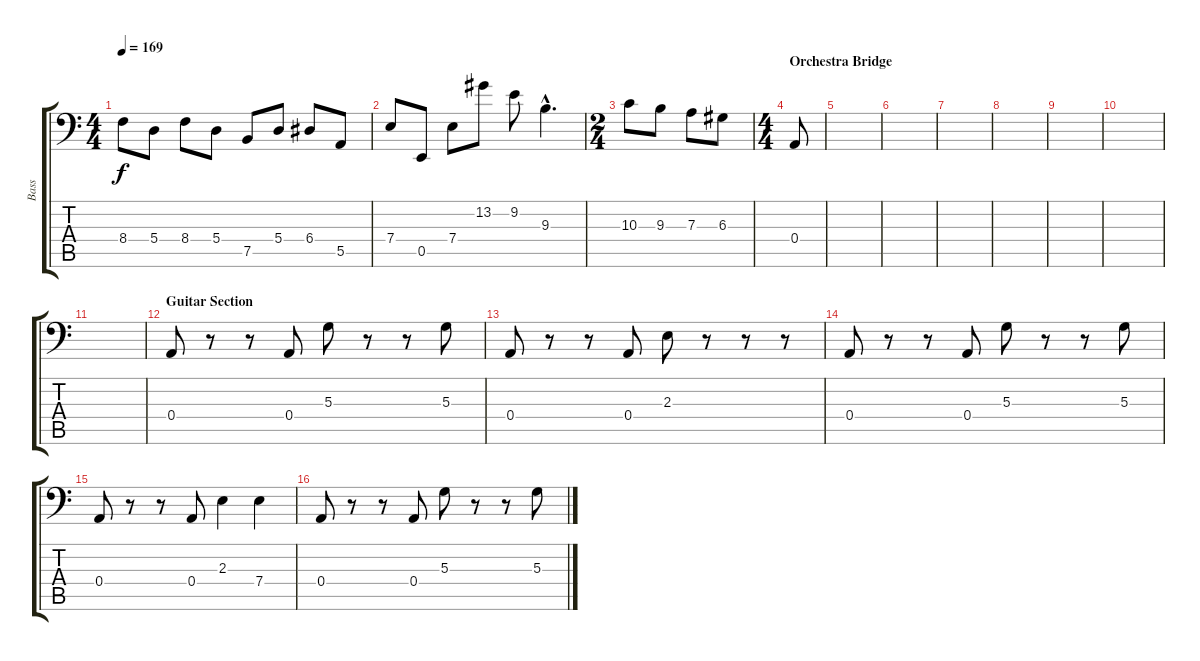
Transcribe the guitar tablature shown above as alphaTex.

\track ("Bass" "Bass") {instrument electricbassfinger}
\staff {score tabs}
\tuning (C3 G2 D2 A1 E1 B0) {hide}
\ts (4 4)
\tempo 169
\clef f4
\ks c
8.4.8{dy f} 5.4.8 8.4.8 5.4.8 7.5.8 5.4.8 6.4.8 5.5.8 |
7.4.8 0.5.8 7.4.8 13.2.8 9.2.8 9.3{hac}.4{d} |
\ts (2 4)
10.3.8 9.3.8 7.3.8 6.3.8 |
\ts (4 4)
\section ("" "Orchestra Bridge")
0.4.8 |
|
|
|
|
|
|
|
\section ("" "Guitar Section")
0.4.8 r.8 r.8 0.4.8 5.3.8 r.8 r.8 5.3.8 |
0.4.8 r.8 r.8 0.4.8 2.3.8 r.8 r.8 r.8 |
0.4.8 r.8 r.8 0.4.8 5.3.8 r.8 r.8 5.3.8 |
0.4.8 r.8 r.8 0.4.8 2.3.4 7.4.4 |
0.4.8 r.8 r.8 0.4.8 5.3.8 r.8 r.8 5.3.8
